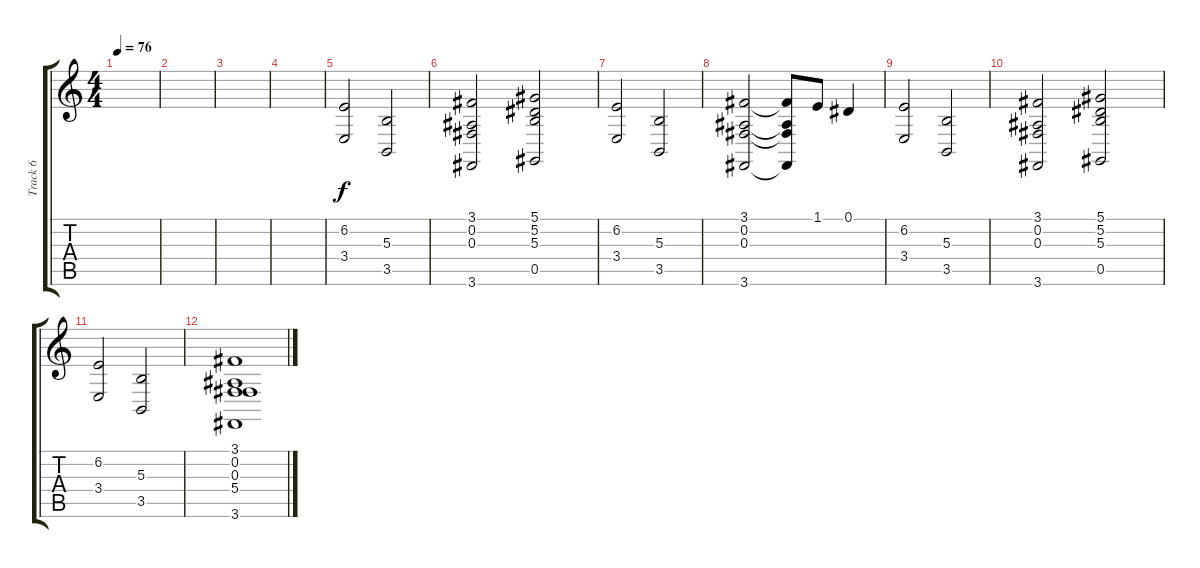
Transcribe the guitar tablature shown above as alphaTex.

\track ("Track 6" "Track 6") {instrument tangoaccordion}
\staff {score tabs}
\tuning (Eb4 Bb3 Gb3 Db3 Ab2 Eb2) {hide}
\ts (4 4)
\tempo 76
\clef g2
\ks c
|
|
|
|
(6.2 3.4).2 (5.3 3.5).2 |
(3.1 0.2 0.3 3.6).2 (5.1 5.2 5.3 0.5).2 |
(6.2 3.4).2 (5.3 3.5).2 |
(3.1 0.2 0.3 3.6).2 (3.1{t} 0.2{t} 0.3{t} 3.6{t}).8 1.1.8 0.1.4 |
(6.2 3.4).2 (5.3 3.5).2 |
(3.1 0.2 0.3 3.6).2 (5.1 5.2 5.3 0.5).2 |
(6.2 3.4).2 (5.3 3.5).2 |
(3.1 0.2 0.3 5.4 3.6).1
